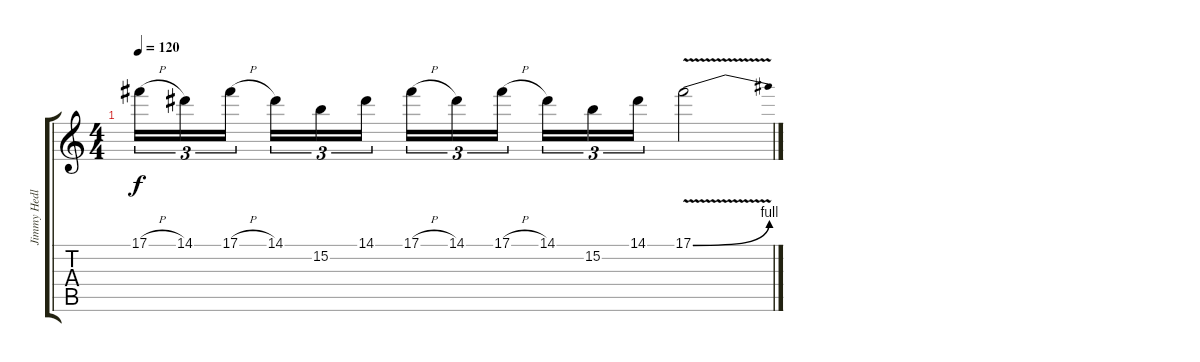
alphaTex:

\track ("Jimmy Hedlund Lead" "Jimmy Hedl") {instrument distortionguitar}
\staff {score tabs}
\tuning (Db4 Ab3 E3 B2 Gb2 Db2) {hide}
\ts (4 4)
\tempo 120
\clef g2
\ks c
17.1{h}.16{tu (3 2) dy f} 14.1.16{tu (3 2)} 17.1{h}.16{tu (3 2) beam splitsecondary} 14.1.16{tu (3 2)} 15.2.16{tu (3 2)} 14.1.16{tu (3 2)} 17.1{h}.16{tu (3 2)} 14.1.16{tu (3 2)} 17.1{h}.16{tu (3 2) beam splitsecondary} 14.1.16{tu (3 2)} 15.2.16{tu (3 2)} 14.1.16{tu (3 2)} 17.1{be (bend 0 0 60 4) v}.2
